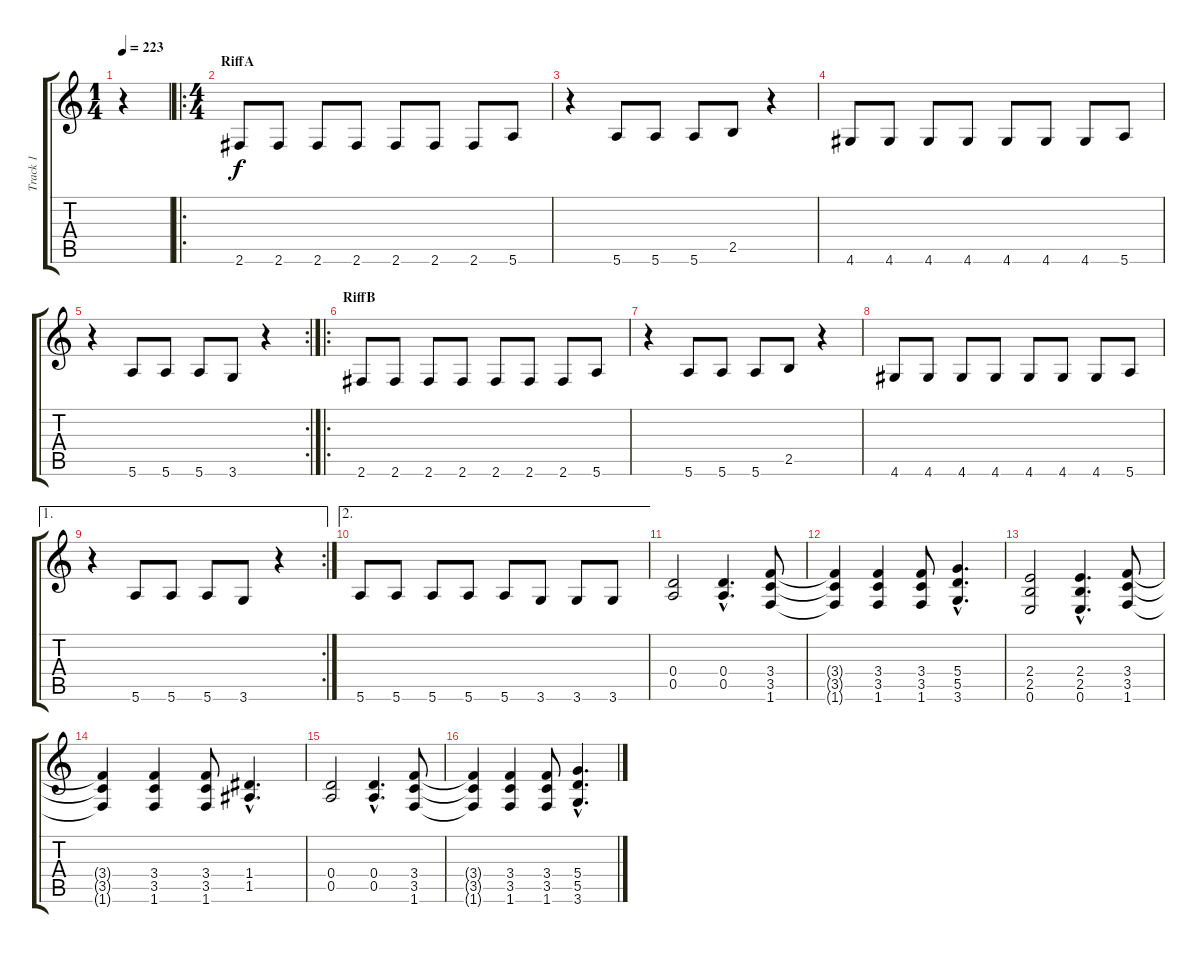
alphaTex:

\track ("Track 1" "Track 1") {instrument overdrivenguitar}
\staff {score tabs}
\tuning (E4 B3 G3 D3 A2 E2) {hide}
\ts (1 4)
\tempo 223
\clef g2
\ks c
r.4{dy f instrument overdrivenguitar} |
\ro
\ts (4 4)
\section ("" "RiffA")
2.6.8 2.6.8 2.6.8 2.6.8 2.6.8 2.6.8 2.6.8 5.6.8 |
r.4 5.6.8 5.6.8 5.6.8 2.5.8 r.4 |
4.6.8 4.6.8 4.6.8 4.6.8 4.6.8 4.6.8 4.6.8 5.6.8 |
\rc 2
r.4 5.6.8 5.6.8 5.6.8 3.6.8 r.4 |
\ro
\section ("" "RiffB")
2.6.8 2.6.8 2.6.8 2.6.8 2.6.8 2.6.8 2.6.8 5.6.8 |
r.4 5.6.8 5.6.8 5.6.8 2.5.8 r.4 |
4.6.8 4.6.8 4.6.8 4.6.8 4.6.8 4.6.8 4.6.8 5.6.8 |
\ae 1
\rc 2
r.4 5.6.8 5.6.8 5.6.8 3.6.8 r.4 |
\ae 2
5.6.8 5.6.8 5.6.8 5.6.8 5.6.8 3.6.8 3.6.8 3.6.8 |
(0.4 0.5).2 (0.4{hac} 0.5{hac}).4{d} (3.4 3.5 1.6).8 |
(3.4{t} 3.5{t} 1.6{t}).4 (3.4 3.5 1.6).4 (3.4 3.5 1.6).8 (5.4{hac} 5.5{hac} 3.6{hac}).4{d} |
(2.4 2.5 0.6).2 (2.4{hac} 2.5{hac} 0.6{hac}).4{d} (3.4 3.5 1.6).8 |
(3.4{t} 3.5{t} 1.6{t}).4 (3.4 3.5 1.6).4 (3.4 3.5 1.6).8 (1.4{hac} 1.5{hac}).4{d} |
(0.4 0.5).2 (0.4{hac} 0.5{hac}).4{d} (3.4 3.5 1.6).8 |
(3.4{t} 3.5{t} 1.6{t}).4 (3.4 3.5 1.6).4 (3.4 3.5 1.6).8 (5.4{hac} 5.5{hac} 3.6{hac}).4{d}
